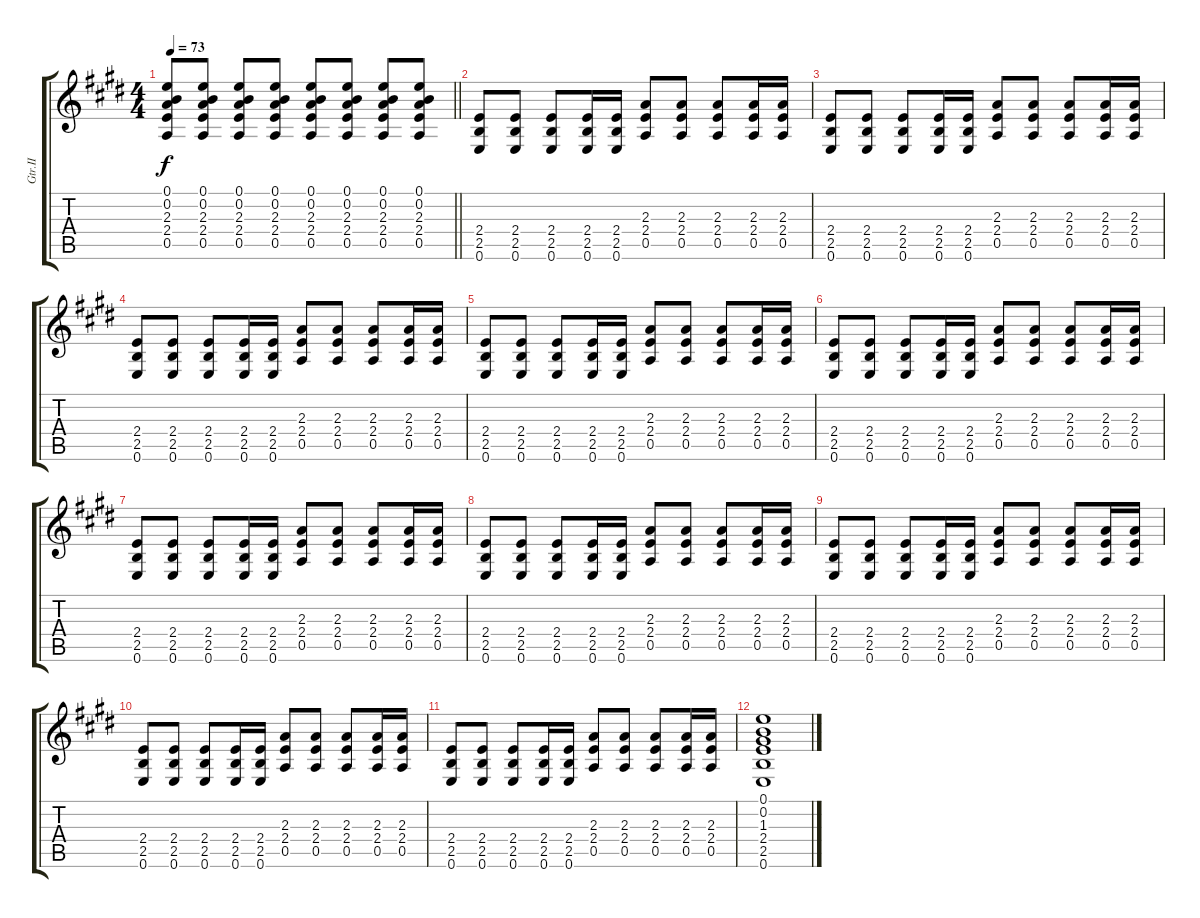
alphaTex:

\track ("Gtr.II" "Gtr.II") {instrument acousticguitarsteel}
\staff {score tabs}
\tuning (E4 B3 G3 D3 A2 E2) {hide}
\ts (4 4)
\tempo 73
\clef g2
\barLineRight lightlight
\ks c#minor
(0.1 0.2 2.3 2.4 0.5).8{dy f} (0.1 0.2 2.3 2.4 0.5).8 (0.1 0.2 2.3 2.4 0.5).8 (0.1 0.2 2.3 2.4 0.5).8 (0.1 0.2 2.3 2.4 0.5).8 (0.1 0.2 2.3 2.4 0.5).8 (0.1 0.2 2.3 2.4 0.5).8 (0.1 0.2 2.3 2.4 0.5).8 |
(2.4 2.5 0.6).8 (2.4 2.5 0.6).8 (2.4 2.5 0.6).8 (2.4 2.5 0.6).16 (2.4 2.5 0.6).16 (2.3 2.4 0.5).8 (2.3 2.4 0.5).8 (2.3 2.4 0.5).8 (2.3 2.4 0.5).16 (2.3 2.4 0.5).16 |
(2.4 2.5 0.6).8 (2.4 2.5 0.6).8 (2.4 2.5 0.6).8 (2.4 2.5 0.6).16 (2.4 2.5 0.6).16 (2.3 2.4 0.5).8 (2.3 2.4 0.5).8 (2.3 2.4 0.5).8 (2.3 2.4 0.5).16 (2.3 2.4 0.5).16 |
(2.4 2.5 0.6).8 (2.4 2.5 0.6).8 (2.4 2.5 0.6).8 (2.4 2.5 0.6).16 (2.4 2.5 0.6).16 (2.3 2.4 0.5).8 (2.3 2.4 0.5).8 (2.3 2.4 0.5).8 (2.3 2.4 0.5).16 (2.3 2.4 0.5).16 |
(2.4 2.5 0.6).8 (2.4 2.5 0.6).8 (2.4 2.5 0.6).8 (2.4 2.5 0.6).16 (2.4 2.5 0.6).16 (2.3 2.4 0.5).8 (2.3 2.4 0.5).8 (2.3 2.4 0.5).8 (2.3 2.4 0.5).16 (2.3 2.4 0.5).16 |
(2.4 2.5 0.6).8 (2.4 2.5 0.6).8 (2.4 2.5 0.6).8 (2.4 2.5 0.6).16 (2.4 2.5 0.6).16 (2.3 2.4 0.5).8 (2.3 2.4 0.5).8 (2.3 2.4 0.5).8 (2.3 2.4 0.5).16 (2.3 2.4 0.5).16 |
(2.4 2.5 0.6).8 (2.4 2.5 0.6).8 (2.4 2.5 0.6).8 (2.4 2.5 0.6).16 (2.4 2.5 0.6).16 (2.3 2.4 0.5).8 (2.3 2.4 0.5).8 (2.3 2.4 0.5).8 (2.3 2.4 0.5).16 (2.3 2.4 0.5).16 |
(2.4 2.5 0.6).8 (2.4 2.5 0.6).8 (2.4 2.5 0.6).8 (2.4 2.5 0.6).16 (2.4 2.5 0.6).16 (2.3 2.4 0.5).8 (2.3 2.4 0.5).8 (2.3 2.4 0.5).8 (2.3 2.4 0.5).16 (2.3 2.4 0.5).16 |
(2.4 2.5 0.6).8 (2.4 2.5 0.6).8 (2.4 2.5 0.6).8 (2.4 2.5 0.6).16 (2.4 2.5 0.6).16 (2.3 2.4 0.5).8 (2.3 2.4 0.5).8 (2.3 2.4 0.5).8 (2.3 2.4 0.5).16 (2.3 2.4 0.5).16 |
(2.4 2.5 0.6).8 (2.4 2.5 0.6).8 (2.4 2.5 0.6).8 (2.4 2.5 0.6).16 (2.4 2.5 0.6).16 (2.3 2.4 0.5).8 (2.3 2.4 0.5).8 (2.3 2.4 0.5).8 (2.3 2.4 0.5).16 (2.3 2.4 0.5).16 |
(2.4 2.5 0.6).8 (2.4 2.5 0.6).8 (2.4 2.5 0.6).8 (2.4 2.5 0.6).16 (2.4 2.5 0.6).16 (2.3 2.4 0.5).8 (2.3 2.4 0.5).8 (2.3 2.4 0.5).8 (2.3 2.4 0.5).16 (2.3 2.4 0.5).16 |
(0.1 0.2 1.3 2.4 2.5 0.6).1
